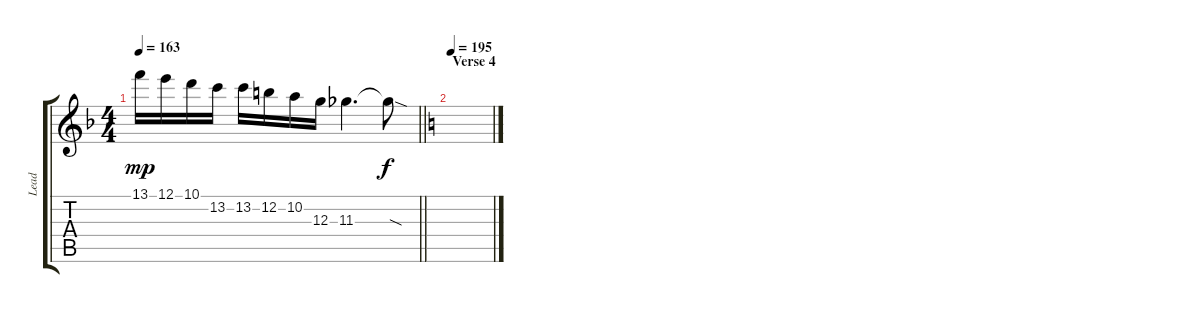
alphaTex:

\track ("Lead" "Lead") {instrument distortionguitar}
\staff {score tabs}
\tuning (E4 B3 G3 D3 A2 E2) {hide}
\ts (4 4)
\tempo 163
\clef g2
\barLineRight lightlight
\ks f
13.1.16{dy mp volume 0} 12.1.16 10.1.16 13.2.16 13.2.16 12.2.16 10.2.16 12.3.16 11.3.4{d} 11.3{sod t}.8{dy f} |
\section ("" "Verse 4")
\tempo 195
\ks c
